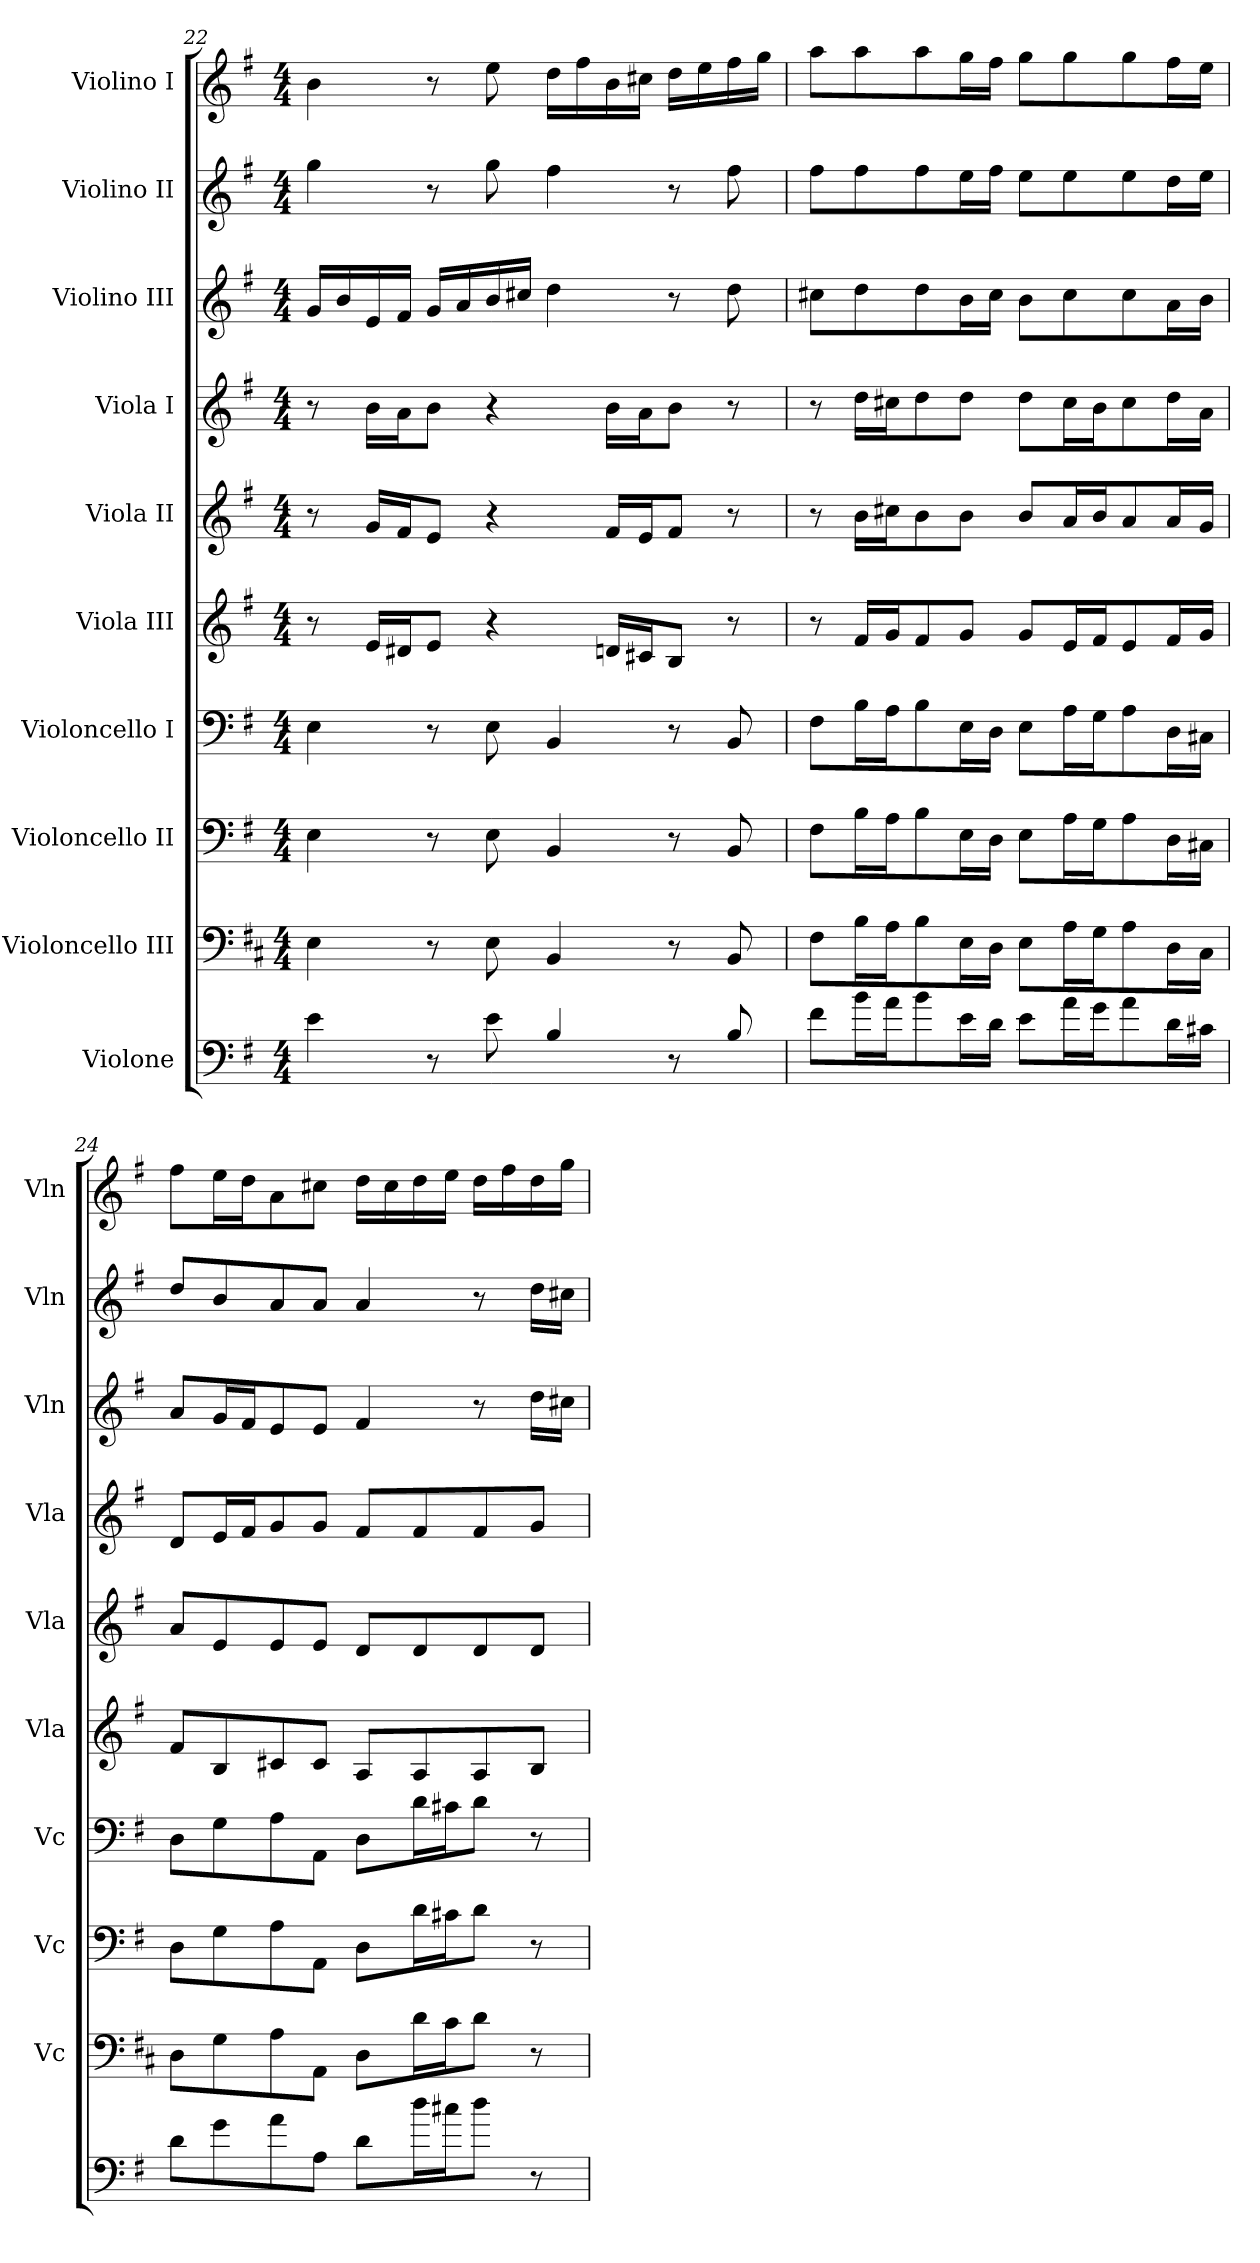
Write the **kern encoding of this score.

**kern	**kern	**kern	**kern	**kern	**kern	**kern	**kern	**kern	**kern
*part10	*part9	*part8	*part7	*part6	*part5	*part4	*part3	*part2	*part1
*staff10	*staff9	*staff8	*staff7	*staff6	*staff5	*staff4	*staff3	*staff2	*staff1
*I"Violone	*I"Violoncello III	*I"Violoncello  II	*I"Violoncello   I	*I"Viola       III	*I"Viola        II	*I"Viola         I	*I"Violino     III	*I"Violino      II	*I"Violino       I
*	*I'Vc	*I'Vc	*I'Vc	*I'Vla	*I'Vla	*I'Vla	*I'Vln	*I'Vln	*I'Vln
*clefF4	*clefF4	*clefF4	*clefF4	*clefG2	*clefG2	*clefG2	*clefG2	*clefG2	*clefG2
*ITrd7c12	*	*	*	*	*	*	*	*	*
*k[f#]	*k[f#c#]	*k[f#]	*k[f#]	*k[f#]	*k[f#]	*k[f#]	*k[f#]	*k[f#]	*k[f#]
*G:	*D:	*G:	*G:	*G:	*G:	*G:	*G:	*G:	*G:
*M4/4	*M4/4	*M4/4	*M4/4	*M4/4	*M4/4	*M4/4	*M4/4	*M4/4	*M4/4
=22	=22	=22	=22	=22	=22	=22	=22	=22	=22
4E\	4E\	4E\	4E\	8r	8r	8r	16g/LL	4gg\	4b\
.	.	.	.	.	.	.	16b/	.	.
.	.	.	.	16e/LL	16g/LL	16b\LL	16e/	.	.
.	.	.	.	16d#X/J	16f#/J	16a\J	16f#/JJ	.	.
8r	8r	8r	8r	8e/J	8e/J	8b\J	16g/LL	8r	8r
.	.	.	.	.	.	.	16a/	.	.
8E\	8E\	8E\	8E\	4r	4r	4r	16b/	8gg\	8ee\
.	.	.	.	.	.	.	16cc#X/JJ	.	.
4BB/	4BB/	4BB/	4BB/	.	.	.	4dd\	4ff#\	16dd\LL
.	.	.	.	.	.	.	.	.	16ff#\
.	.	.	.	16dn/LL	16f#/LL	16b\LL	.	.	16b\
.	.	.	.	16c#X/J	16e/J	16a\J	.	.	16cc#X\JJ
8r	8r	8r	8r	8B/J	8f#/J	8b\J	8r	8r	16dd\LL
.	.	.	.	.	.	.	.	.	16ee\
8BB/	8BB/	8BB/	8BB/	8r	8r	8r	8dd\	8ff#\	16ff#\
.	.	.	.	.	.	.	.	.	16gg\JJ
!!LO:PB:g=z
=23	=23	=23	=23	=23	=23	=23	=23	=23	=23
8F#\L	8F#\L	8F#\L	8F#\L	8r	8r	8r	8cc#X\L	8ff#\L	8aa\L
16B\L	16B\L	16B\L	16B\L	16f#/LL	16b\LL	16dd\LL	8dd\	8ff#\	8aa\
16A\J	16A\J	16A\J	16A\J	16g/J	16cc#X\J	16cc#X\J	.	.	.
8B\	8B\	8B\	8B\	8f#/	8b\	8dd\	8dd\	8ff#\	8aa\
16E\L	16E\L	16E\L	16E\L	8g/J	8b\J	8dd\J	16b\L	16ee\L	16gg\L
16D\JJ	16D\JJ	16D\JJ	16D\JJ	.	.	.	16cc#\JJ	16ff#\JJ	16ff#\JJ
8E\L	8E\L	8E\L	8E\L	8g/L	8b/L	8dd\L	8b\L	8ee\L	8gg\L
16A\L	16A\L	16A\L	16A\L	16e/L	16a/L	16cc#\L	8cc#\	8ee\	8gg\
16G\J	16G\J	16G\J	16G\J	16f#/J	16b/J	16b\J	.	.	.
8A\	8A\	8A\	8A\	8e/	8a/	8cc#\	8cc#\	8ee\	8gg\
16D\L	16D\L	16D\L	16D\L	16f#/L	16a/L	16dd\L	16a\L	16dd\L	16ff#\L
16C#X\JJ	16C#\JJ	16C#X\JJ	16C#X\JJ	16g/JJ	16g/JJ	16a\JJ	16b\JJ	16ee\JJ	16ee\JJ
=24	=24	=24	=24	=24	=24	=24	=24	=24	=24
8D\L	8D\L	8D\L	8D\L	8f#/L	8a/L	8d/L	8a/L	8dd/L	8ff#\L
8G\	8G\	8G\	8G\	8B/	8e/	16e/L	16g/L	8b/	16ee\L
.	.	.	.	.	.	16f#/J	16f#/J	.	16dd\J
8A\	8A\	8A\	8A\	8c#X/	8e/	8g/	8e/	8a/	8a\
8AA\J	8AA\J	8AA\J	8AA\J	8c#/J	8e/J	8g/J	8e/J	8a/J	8cc#X\J
8D\L	8D\L	8D\L	8D\L	8A/L	8d/L	8f#/L	4f#/	4a/	16dd\LL
.	.	.	.	.	.	.	.	.	16cc#\
16d\L	16d\L	16d\L	16d\L	8A/	8d/	8f#/	.	.	16dd\
16c#X\J	16c#\J	16c#X\J	16c#X\J	.	.	.	.	.	16ee\JJ
8d\J	8d\J	8d\J	8d\J	8A/	8d/	8f#/	8r	8r	16dd\LL
.	.	.	.	.	.	.	.	.	16ff#\
8r	8r	8r	8r	8B/J	8d/J	8g/J	16dd\LL	16dd\LL	16dd\
.	.	.	.	.	.	.	16cc#X\JJ	16cc#X\JJ	16gg\JJ
=	=	=	=	=	=	=	=	=	=
*-	*-	*-	*-	*-	*-	*-	*-	*-	*-
